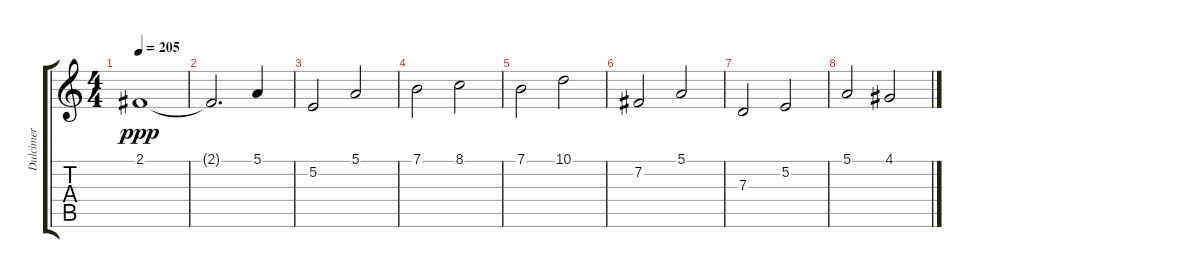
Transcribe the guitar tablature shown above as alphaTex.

\track ("Dulcimer" "Dulcimer") {instrument shanai}
\staff {score tabs}
\tuning (E4 B3 G3 D3 A2 E2) {hide}
\ts (4 4)
\tempo 205
\clef g2
\ks c
2.1.1{dy ppp} |
2.1{t}.2{d} 5.1.4 |
5.2.2 5.1.2 |
7.1.2 8.1.2 |
7.1.2 10.1.2 |
7.2.2 5.1.2 |
7.3.2 5.2.2 |
5.1.2 4.1.2
